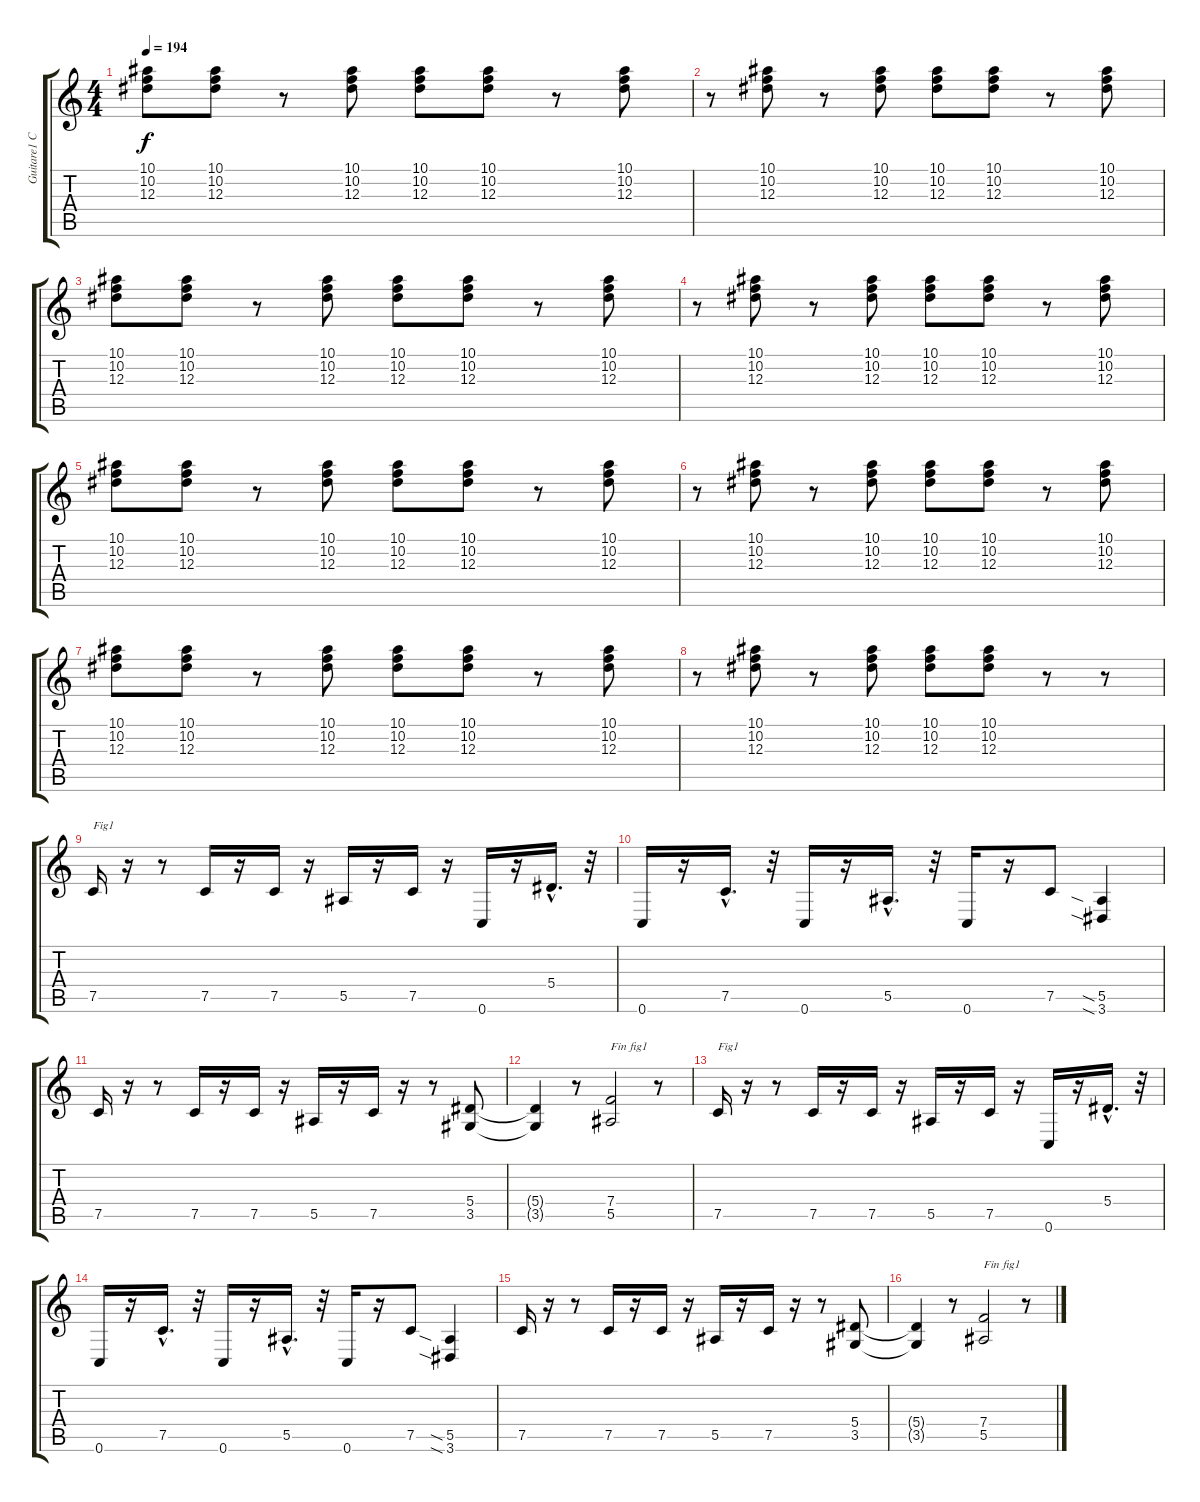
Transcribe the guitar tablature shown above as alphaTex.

\track ("Guitare1 C" "Guitare1 C") {instrument distortionguitar}
\staff {score tabs}
\tuning (C4 G3 Eb3 Bb2 F2 C2) {hide}
\ts (4 4)
\tempo 194
\clef g2
\ks c
(10.1 10.2 12.3).8{dy f} (10.1 10.2 12.3).8 r.8 (10.1 10.2 12.3).8 (10.1 10.2 12.3).8 (10.1 10.2 12.3).8 r.8 (10.1 10.2 12.3).8 |
r.8 (10.1 10.2 12.3).8 r.8 (10.1 10.2 12.3).8 (10.1 10.2 12.3).8 (10.1 10.2 12.3).8 r.8 (10.1 10.2 12.3).8 |
(10.1 10.2 12.3).8 (10.1 10.2 12.3).8 r.8 (10.1 10.2 12.3).8 (10.1 10.2 12.3).8 (10.1 10.2 12.3).8 r.8 (10.1 10.2 12.3).8 |
r.8 (10.1 10.2 12.3).8 r.8 (10.1 10.2 12.3).8 (10.1 10.2 12.3).8 (10.1 10.2 12.3).8 r.8 (10.1 10.2 12.3).8 |
(10.1 10.2 12.3).8 (10.1 10.2 12.3).8 r.8 (10.1 10.2 12.3).8 (10.1 10.2 12.3).8 (10.1 10.2 12.3).8 r.8 (10.1 10.2 12.3).8 |
r.8 (10.1 10.2 12.3).8 r.8 (10.1 10.2 12.3).8 (10.1 10.2 12.3).8 (10.1 10.2 12.3).8 r.8 (10.1 10.2 12.3).8 |
(10.1 10.2 12.3).8 (10.1 10.2 12.3).8 r.8 (10.1 10.2 12.3).8 (10.1 10.2 12.3).8 (10.1 10.2 12.3).8 r.8 (10.1 10.2 12.3).8 |
r.8 (10.1 10.2 12.3).8 r.8 (10.1 10.2 12.3).8 (10.1 10.2 12.3).8 (10.1 10.2 12.3).8 r.8 r.8 |
7.5.16{txt "Fig1"} r.16 r.8 7.5.16 r.16 7.5.16 r.16 5.5.16 r.16 7.5.16 r.16 0.6.16 r.16 5.4{hac}.16{d} r.32 |
0.6.16 r.16 7.5{hac}.16{d} r.32 0.6.16 r.16 5.5{hac}.16{d} r.32 0.6.16 r.16 7.5.8 (5.5{sia} 3.6{sia}).4 |
7.5.16 r.16 r.8 7.5.16 r.16 7.5.16 r.16 5.5.16 r.16 7.5.16 r.16 r.8 (5.4 3.5).8 |
(5.4{t} 3.5{t}).4 r.8 (7.4 5.5).2{txt "Fin fig1"} r.8 |
7.5.16{txt "Fig1"} r.16 r.8 7.5.16 r.16 7.5.16 r.16 5.5.16 r.16 7.5.16 r.16 0.6.16 r.16 5.4{hac}.16{d} r.32 |
0.6.16 r.16 7.5{hac}.16{d} r.32 0.6.16 r.16 5.5{hac}.16{d} r.32 0.6.16 r.16 7.5.8 (5.5{sia} 3.6{sia}).4 |
7.5.16 r.16 r.8 7.5.16 r.16 7.5.16 r.16 5.5.16 r.16 7.5.16 r.16 r.8 (5.4 3.5).8 |
(5.4{t} 3.5{t}).4 r.8 (7.4 5.5).2{txt "Fin fig1"} r.8
